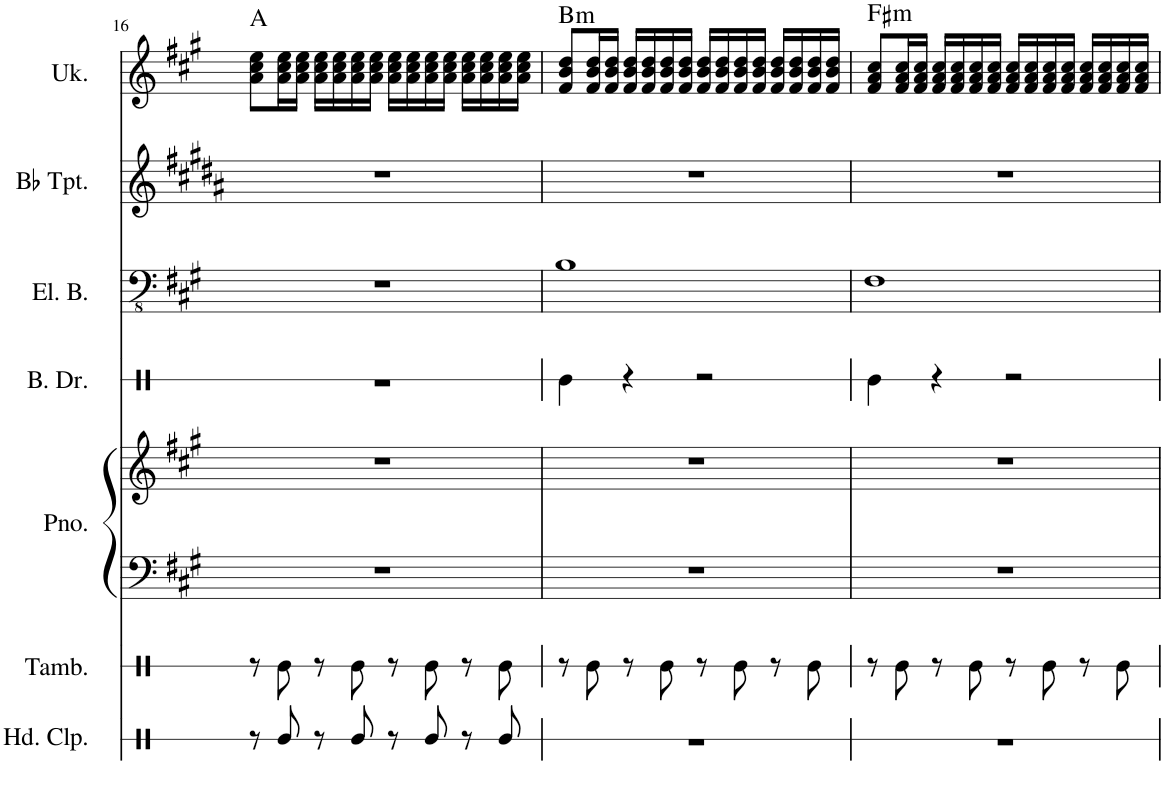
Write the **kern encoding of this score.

**kern	**kern	**kern	**kern	**kern	**kern	**kern	**kern	**harte
*part7	*part6	*part5	*part5	*part4	*part3	*part2	*part1	*part1
*staff8	*staff7	*staff6	*staff5	*staff4	*staff3	*staff2	*staff1	*
*I"Hand Clap	*I"Tambourine	*I"Piano	*	*I"Bass Drum	*I"Electric Bass	*I"Bb Trumpet	*I"Ukulele	*
*I'Hd. Clp.	*I'Tamb.	*I'Pno.	*	*I'B. Dr.	*I'El. B.	*I'Bb Tpt.	*I'Uk.	*
!!LO:PB:g=z
*clefX	*clefX	*clefF4	*clefG2	*clefX	*clefFv4	*clefG2	*clefG2	*
*	*	*	*	*	*	*Trd1c2	*	*
*k[]	*k[]	*k[f#c#g#]	*k[f#c#g#]	*k[]	*k[f#c#g#]	*k[f#c#g#d#a#]	*k[f#c#g#]	*
*M4/4	*M4/4	*M4/4	*M4/4	*M4/4	*M4/4	*M4/4	*M4/4	*
=16	=16	=16	=16	=16	=16	=16	=16	=16
8r	8r	1r	1r	1r	1r	1r	8a\ 8cc#\ 8ee\L	A:maj
8Re/	8Re\	.	.	.	.	.	16a\ 16cc#\ 16ee\L	.
.	.	.	.	.	.	.	16a\ 16cc#\ 16ee\JJ	.
8r	8r	.	.	.	.	.	16a\ 16cc#\ 16ee\LL	.
.	.	.	.	.	.	.	16a\ 16cc#\ 16ee\	.
8Re/	8Re\	.	.	.	.	.	16a\ 16cc#\ 16ee\	.
.	.	.	.	.	.	.	16a\ 16cc#\ 16ee\JJ	.
8r	8r	.	.	.	.	.	16a\ 16cc#\ 16ee\LL	.
.	.	.	.	.	.	.	16a\ 16cc#\ 16ee\	.
8Re/	8Re\	.	.	.	.	.	16a\ 16cc#\ 16ee\	.
.	.	.	.	.	.	.	16a\ 16cc#\ 16ee\JJ	.
8r	8r	.	.	.	.	.	16a\ 16cc#\ 16ee\LL	.
.	.	.	.	.	.	.	16a\ 16cc#\ 16ee\	.
8Re/	8Re\	.	.	.	.	.	16a\ 16cc#\ 16ee\	.
.	.	.	.	.	.	.	16a\ 16cc#\ 16ee\JJ	.
=17	=17	=17	=17	=17	=17	=17	=17	=17
!	!	!	!	!	!	!	!	!LO:H:kt=m
1r	8r	1r	1r	4Re\	1BB	1r	8f#/ 8b/ 8dd/L	B:min
.	8Re\	.	.	.	.	.	16f#/ 16b/ 16dd/L	.
.	.	.	.	.	.	.	16f#/ 16b/ 16dd/JJ	.
.	8r	.	.	4r	.	.	16f#/ 16b/ 16dd/LL	.
.	.	.	.	.	.	.	16f#/ 16b/ 16dd/	.
.	8Re\	.	.	.	.	.	16f#/ 16b/ 16dd/	.
.	.	.	.	.	.	.	16f#/ 16b/ 16dd/JJ	.
.	8r	.	.	2r	.	.	16f#/ 16b/ 16dd/LL	.
.	.	.	.	.	.	.	16f#/ 16b/ 16dd/	.
.	8Re\	.	.	.	.	.	16f#/ 16b/ 16dd/	.
.	.	.	.	.	.	.	16f#/ 16b/ 16dd/JJ	.
.	8r	.	.	.	.	.	16f#/ 16b/ 16dd/LL	.
.	.	.	.	.	.	.	16f#/ 16b/ 16dd/	.
.	8Re\	.	.	.	.	.	16f#/ 16b/ 16dd/	.
.	.	.	.	.	.	.	16f#/ 16b/ 16dd/JJ	.
=18	=18	=18	=18	=18	=18	=18	=18	=18
!	!	!	!	!	!	!	!	!LO:H:kt=m
1r	8r	1r	1r	4Re\	1FF#	1r	8f#/ 8a/ 8cc#/L	F#:min
.	8Re\	.	.	.	.	.	16f#/ 16a/ 16cc#/L	.
.	.	.	.	.	.	.	16f#/ 16a/ 16cc#/JJ	.
.	8r	.	.	4r	.	.	16f#/ 16a/ 16cc#/LL	.
.	.	.	.	.	.	.	16f#/ 16a/ 16cc#/	.
.	8Re\	.	.	.	.	.	16f#/ 16a/ 16cc#/	.
.	.	.	.	.	.	.	16f#/ 16a/ 16cc#/JJ	.
.	8r	.	.	2r	.	.	16f#/ 16a/ 16cc#/LL	.
.	.	.	.	.	.	.	16f#/ 16a/ 16cc#/	.
.	8Re\	.	.	.	.	.	16f#/ 16a/ 16cc#/	.
.	.	.	.	.	.	.	16f#/ 16a/ 16cc#/JJ	.
.	8r	.	.	.	.	.	16f#/ 16a/ 16cc#/LL	.
.	.	.	.	.	.	.	16f#/ 16a/ 16cc#/	.
.	8Re\	.	.	.	.	.	16f#/ 16a/ 16cc#/	.
.	.	.	.	.	.	.	16f#/ 16a/ 16cc#/JJ	.
=	=	=	=	=	=	=	=	=
*-	*-	*-	*-	*-	*-	*-	*-	*-
